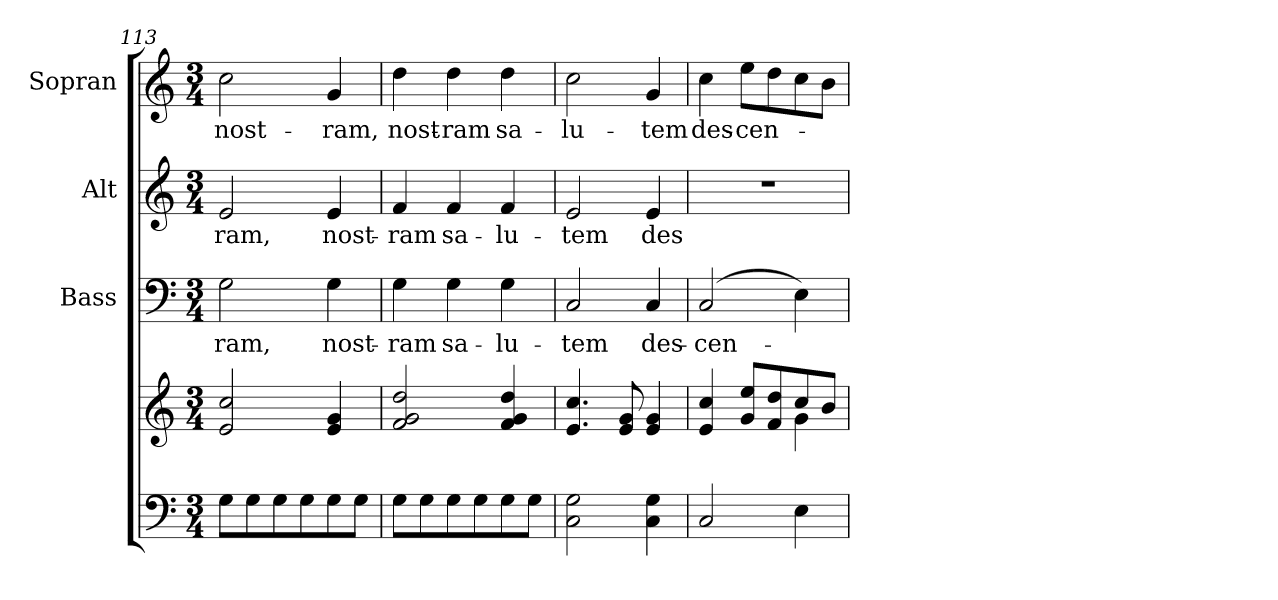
**kern	**kern	**kern	**text	**kern	**text	**kern	**text
*part4	*part4	*part3	*part3	*part2	*part2	*part1	*part1
*staff5	*staff4	*staff3	*staff3	*staff2	*staff2	*staff1	*staff1
*	*	*I"Bass	*	*I"Alt	*	*I"Sopran	*
*	*	*I'B.	*	*I'A.	*	*I'S.	*
*clefF4	*clefG2	*clefF4	*	*clefG2	*	*clefG2	*
*k[]	*k[]	*k[]	*	*k[]	*	*k[]	*
*C:	*C:	*C:	*	*C:	*	*C:	*
*M3/4	*M3/4	*M3/4	*	*M3/4	*	*M3/4	*
=113	=113	=113	=113	=113	=113	=113	=113
!	!	!	!LO:LY:b	!	!LO:LY:b	!	!LO:LY:b
8G\L	2e/ 2cc/	2G\	-ram,	2e/	-ram,	2cc\	nost-
8G\	.	.	.	.	.	.	.
8G\	.	.	.	.	.	.	.
8G\	.	.	.	.	.	.	.
!	!	!	!LO:LY:b	!	!LO:LY:b	!	!LO:LY:b
8G\	4e/ 4g/	4G\	nost-	4e/	nost-	4g/	-ram,
8G\J	.	.	.	.	.	.	.
=114	=114	=114	=114	=114	=114	=114	=114
!	!	!	!LO:LY:b	!	!LO:LY:b	!	!LO:LY:b
8G\L	2f/ 2g/ 2dd/	4G\	-ram	4f/	-ram	4dd\	nost-
8G\	.	.	.	.	.	.	.
!	!	!	!LO:LY:b	!	!LO:LY:b	!	!LO:LY:b
8G\	.	4G\	sa-	4f/	sa-	4dd\	-ram
8G\	.	.	.	.	.	.	.
!	!	!	!LO:LY:b	!	!LO:LY:b	!	!LO:LY:b
8G\	4f/ 4g/ 4dd/	4G\	-lu-	4f/	-lu-	4dd\	sa-
8G\J	.	.	.	.	.	.	.
=115	=115	=115	=115	=115	=115	=115	=115
!	!	!	!LO:LY:b	!	!LO:LY:b	!	!LO:LY:b
2C\ 2G\	4.e/ 4.cc/	2C/	-tem	2e/	-tem	2cc\	-lu-
.	8e/ 8g/	.	.	.	.	.	.
!	!	!	!LO:LY:b	!	!LO:LY:b	!	!LO:LY:b
4C\ 4G\	4e/ 4g/	4C/	des-	4e/	des-	4g/	-tem
!!LO:PB:g=z
=116	=116	=116	=116	=116	=116	=116	=116
*	*^	*	*	*	*	*	*
!	!	!	!	!LO:LY:b	!	!	!	!LO:LY:b
2C/	4e/ 4cc/	2ryy	(2C/	-cen-	2.r	.	4cc\	des-
!	!	!	!	!	!	!	!	!LO:LY:b
.	8g/ 8ee/L	.	.	.	.	.	8ee\L	-cen-
.	8f/ 8dd/	.	.	.	.	.	8dd\	.
4E\	8cc/	4g\	4E\)	.	.	.	8cc\	.
.	8b/J	.	.	.	.	.	8b\J	.
*	*v	*v	*	*	*	*	*	*
=	=	=	=	=	=	=	=
*-	*-	*-	*-	*-	*-	*-	*-
